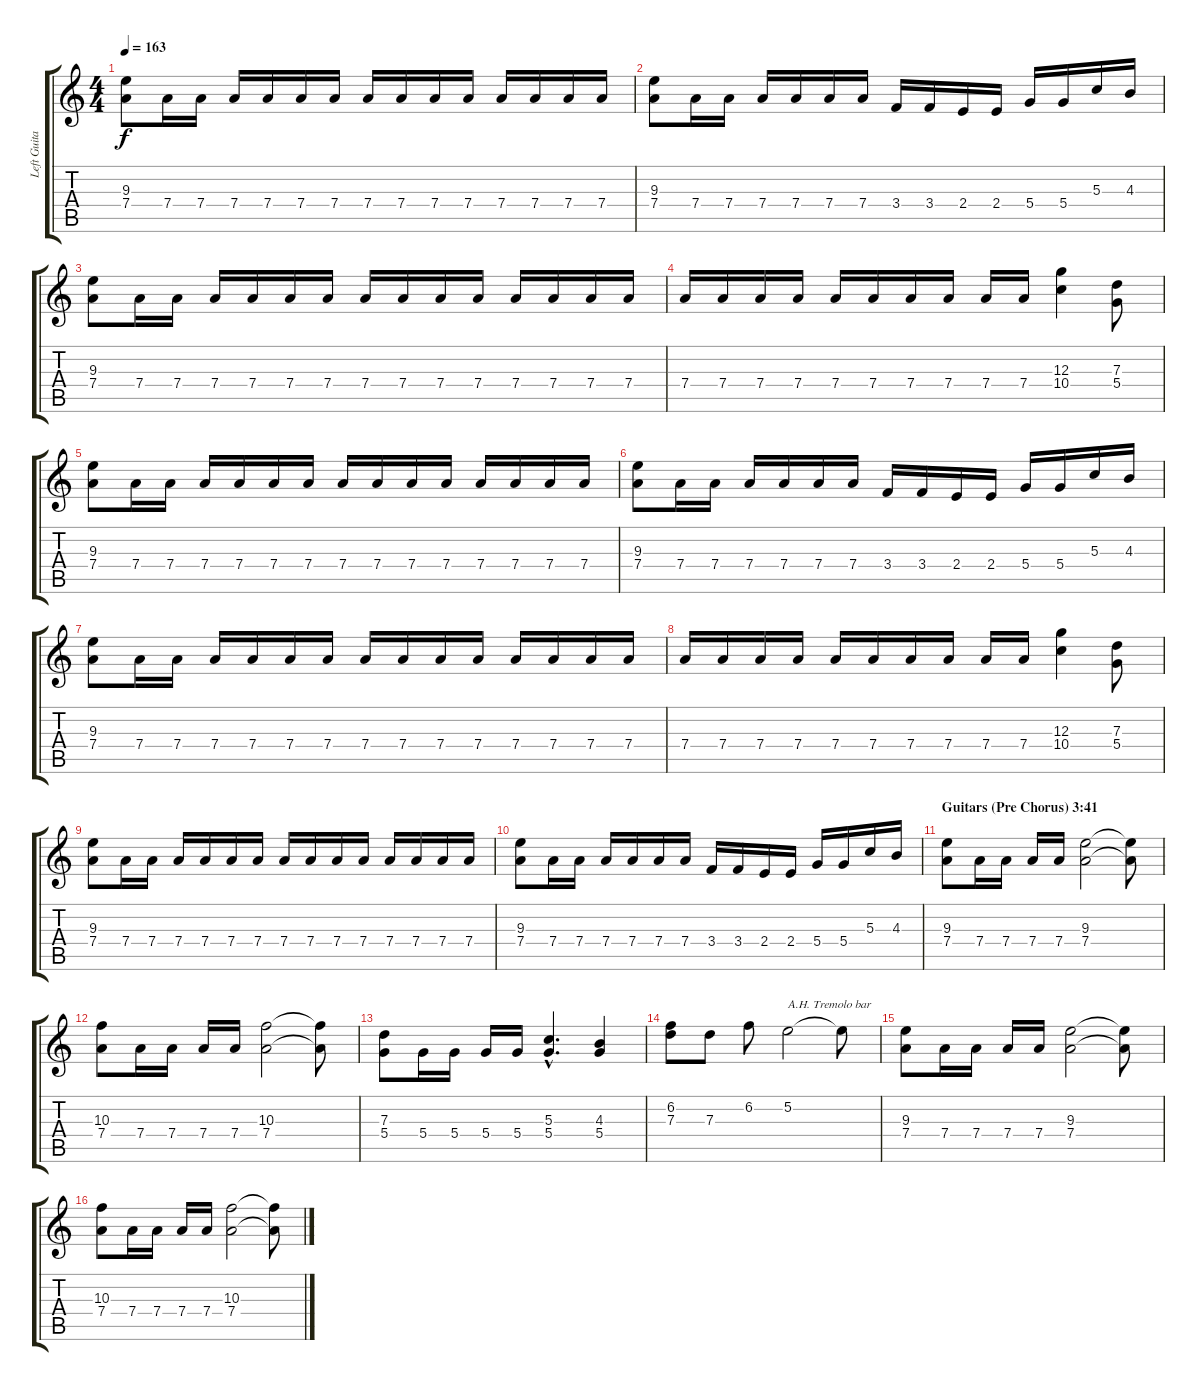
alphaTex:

\track ("Left Guitar" "Left Guita") {instrument distortionguitar}
\staff {score tabs}
\tuning (E4 B3 G3 D3 A2 E2) {hide}
\ts (4 4)
\tempo 163
\clef g2
\ks c
(9.3 7.4).8{dy f} 7.4.16 7.4.16 7.4.16 7.4.16 7.4.16 7.4.16 7.4.16 7.4.16 7.4.16 7.4.16 7.4.16 7.4.16 7.4.16 7.4.16 |
(9.3 7.4).8 7.4.16 7.4.16 7.4.16 7.4.16 7.4.16 7.4.16 3.4.16 3.4.16 2.4.16 2.4.16 5.4.16 5.4.16 5.3.16 4.3.16 |
(9.3 7.4).8 7.4.16 7.4.16 7.4.16 7.4.16 7.4.16 7.4.16 7.4.16 7.4.16 7.4.16 7.4.16 7.4.16 7.4.16 7.4.16 7.4.16 |
7.4.16 7.4.16 7.4.16 7.4.16 7.4.16 7.4.16 7.4.16 7.4.16 7.4.16 7.4.16 (12.3 10.4).4 (7.3 5.4).8 |
(9.3 7.4).8 7.4.16 7.4.16 7.4.16 7.4.16 7.4.16 7.4.16 7.4.16 7.4.16 7.4.16 7.4.16 7.4.16 7.4.16 7.4.16 7.4.16 |
(9.3 7.4).8 7.4.16 7.4.16 7.4.16 7.4.16 7.4.16 7.4.16 3.4.16 3.4.16 2.4.16 2.4.16 5.4.16 5.4.16 5.3.16 4.3.16 |
(9.3 7.4).8 7.4.16 7.4.16 7.4.16 7.4.16 7.4.16 7.4.16 7.4.16 7.4.16 7.4.16 7.4.16 7.4.16 7.4.16 7.4.16 7.4.16 |
7.4.16 7.4.16 7.4.16 7.4.16 7.4.16 7.4.16 7.4.16 7.4.16 7.4.16 7.4.16 (12.3 10.4).4 (7.3 5.4).8 |
(9.3 7.4).8 7.4.16 7.4.16 7.4.16 7.4.16 7.4.16 7.4.16 7.4.16 7.4.16 7.4.16 7.4.16 7.4.16 7.4.16 7.4.16 7.4.16 |
(9.3 7.4).8 7.4.16 7.4.16 7.4.16 7.4.16 7.4.16 7.4.16 3.4.16 3.4.16 2.4.16 2.4.16 5.4.16 5.4.16 5.3.16 4.3.16 |
\section ("" "Guitars (Pre Chorus) 3:41")
(9.3 7.4).8 7.4.16 7.4.16 7.4.16 7.4.16 (9.3 7.4).2 (9.3{t} 7.4{t}).8 |
(10.3 7.4).8 7.4.16 7.4.16 7.4.16 7.4.16 (10.3 7.4).2 (10.3{t} 7.4{t}).8 |
(7.3 5.4).8 5.4.16 5.4.16 5.4.16 5.4.16 (5.3{hac} 5.4{hac}).4{d} (4.3 5.4).4 |
(6.2 7.3).8 7.3.8 6.2.8 5.2.2{txt "A.H. Tremolo bar" instrument guitarharmonics} 5.2{t}.8 |
(9.3 7.4).8{instrument distortionguitar} 7.4.16 7.4.16 7.4.16 7.4.16 (9.3 7.4).2 (9.3{t} 7.4{t}).8 |
(10.3 7.4).8 7.4.16 7.4.16 7.4.16 7.4.16 (10.3 7.4).2 (10.3{t} 7.4{t}).8
